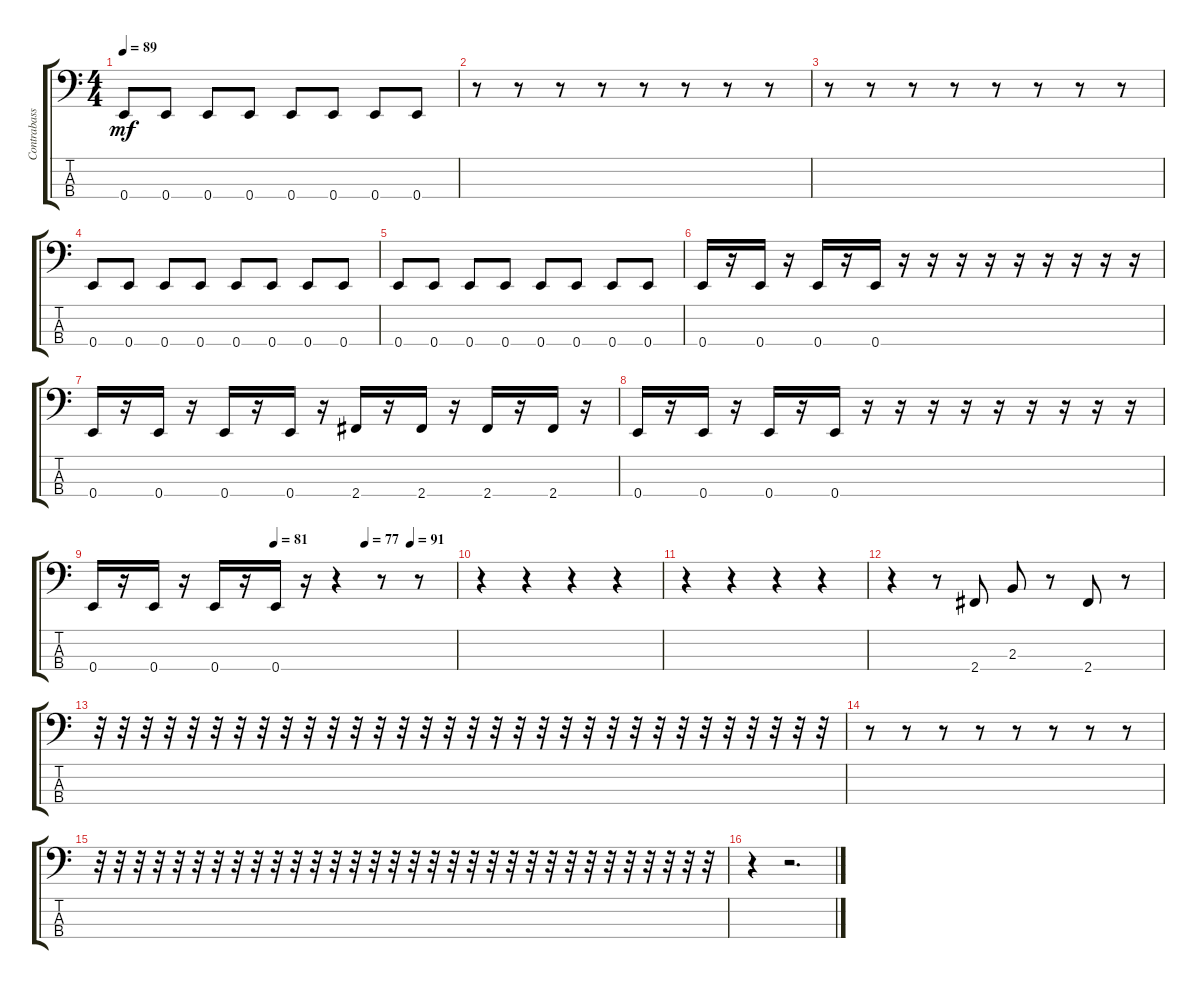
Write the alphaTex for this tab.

\track ("Contrabass" "Contrabass") {instrument contrabass}
\staff {score tabs}
\tuning (G2 D2 A1 E1) {hide}
\ts (4 4)
\tempo 89
\clef f4
\ks c
0.4.8{dy mf} 0.4.8 0.4.8 0.4.8 0.4.8 0.4.8 0.4.8 0.4.8 |
r.8 r.8 r.8 r.8 r.8 r.8 r.8 r.8 |
r.8 r.8 r.8 r.8 r.8 r.8 r.8 r.8 |
0.4.8 0.4.8 0.4.8 0.4.8 0.4.8 0.4.8 0.4.8 0.4.8 |
0.4.8 0.4.8 0.4.8 0.4.8 0.4.8 0.4.8 0.4.8 0.4.8 |
0.4.16 r.16 0.4.16 r.16 0.4.16 r.16 0.4.16 r.16 r.16 r.16 r.16 r.16 r.16 r.16 r.16 r.16 |
0.4.16 r.16 0.4.16 r.16 0.4.16 r.16 0.4.16 r.16 2.4.16 r.16 2.4.16 r.16 2.4.16 r.16 2.4.16 r.16 |
0.4.16 r.16 0.4.16 r.16 0.4.16 r.16 0.4.16 r.16 r.16 r.16 r.16 r.16 r.16 r.16 r.16 r.16 |
\tempo (81 0.5)
\tempo (77 0.75)
\tempo (91 0.875)
0.4.16 r.16 0.4.16 r.16 0.4.16 r.16 0.4.16 r.16 r.4 r.8 r.8 |
r.4 r.4 r.4 r.4 |
r.4 r.4 r.4 r.4 |
r.4 r.8 2.4.8 2.3.8 r.8 2.4.8 r.8 |
r.32 r.32 r.32 r.32 r.32 r.32 r.32 r.32 r.32 r.32 r.32 r.32 r.32 r.32 r.32 r.32 r.32 r.32 r.32 r.32 r.32 r.32 r.32 r.32 r.32 r.32 r.32 r.32 r.32 r.32 r.32 r.32 |
r.8 r.8 r.8 r.8 r.8 r.8 r.8 r.8 |
r.32 r.32 r.32 r.32 r.32 r.32 r.32 r.32 r.32 r.32 r.32 r.32 r.32 r.32 r.32 r.32 r.32 r.32 r.32 r.32 r.32 r.32 r.32 r.32 r.32 r.32 r.32 r.32 r.32 r.32 r.32 r.32 |
r.4 r.2{d}
